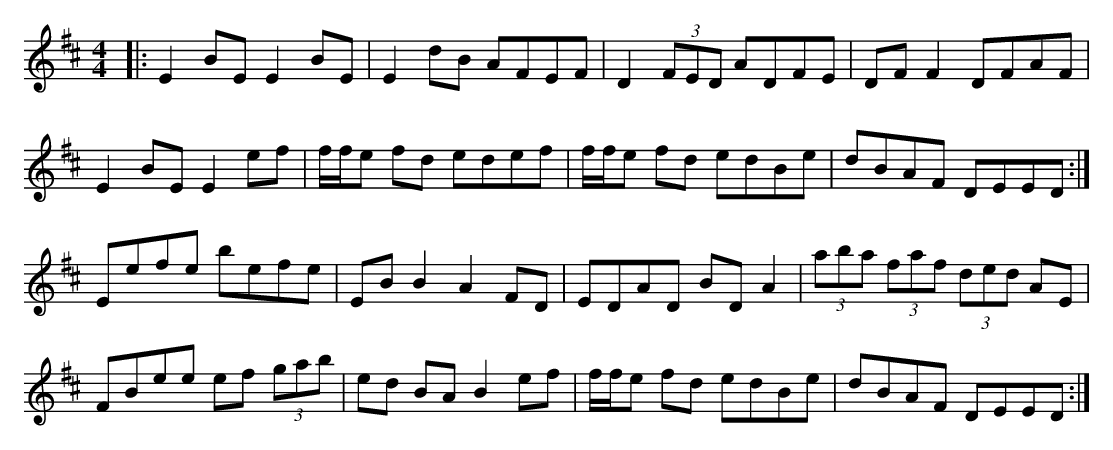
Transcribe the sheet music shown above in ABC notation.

X:1
M:4/4
K:Edor
|:E2BE E2BE|E2dB AFEF|D2(3FED ADFE|DFF2 DFAF|
E2BE E2ef|f/f/e fd edef|f/f/e fd edBe|dBAF DEED:|
Eefe befe|EBB2 A2FD|EDAD BDA2|(3aba (3faf (3ded AE|
FBee ef (3gab|ed BAB2ef|f/f/e fd edBe|dBAF DEED:|
